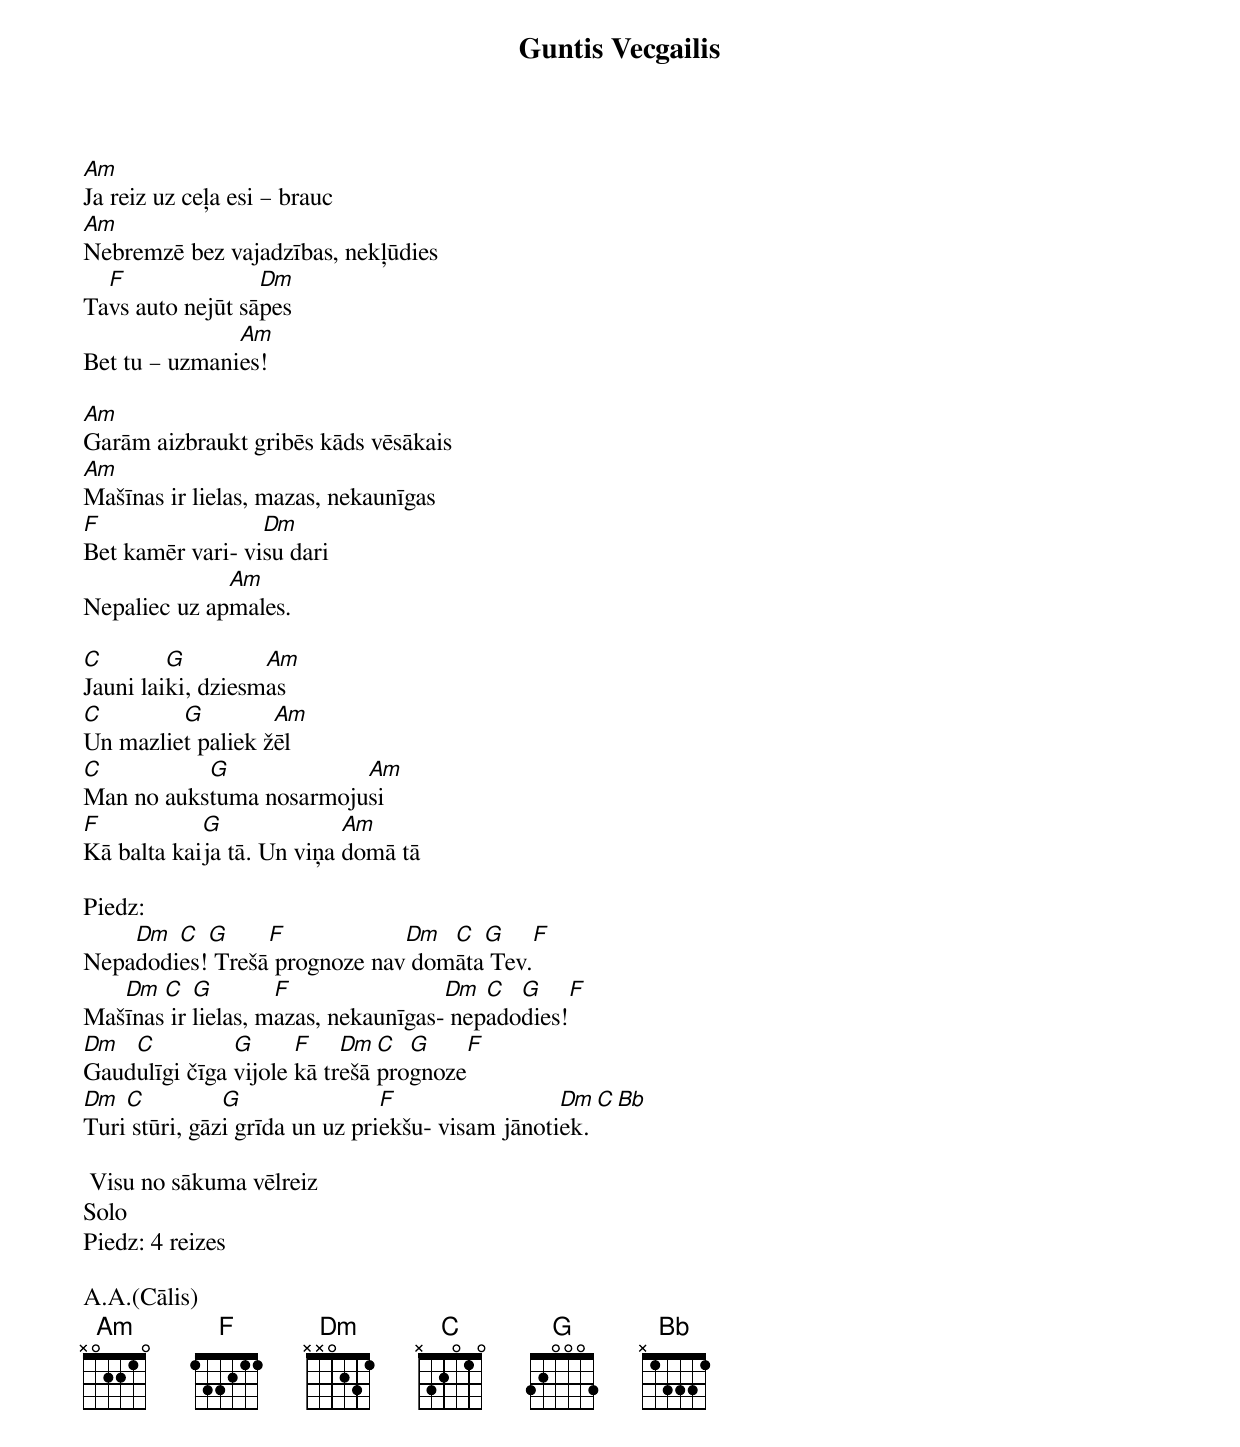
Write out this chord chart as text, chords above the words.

Guntis Vecgailis

Am
Ja reiz uz ceļa esi – brauc
Am
Nebremzē bez vajadzības, nekļūdies
  F               Dm
Tavs auto nejūt sāpes
               Am
Bet tu – uzmanies!

Am
Garām aizbraukt gribēs kāds vēsākais
Am
Mašīnas ir lielas, mazas, nekaunīgas
F                 Dm
Bet kamēr vari- visu dari
              Am
Nepaliec uz apmales.

C        G         Am
Jauni laiki, dziesmas
C        G         Am
Un mazliet paliek žēl
C          G             Am
Man no aukstuma nosarmojusi
F           G              Am
Kā balta kaija tā. Un viņa domā tā

Piedz:
    Dm  C  G     F            Dm  C  G     F
Nepadodies! Trešā prognoze nav domāta Tev.
   Dm  C   G        F                Dm  C  G     F
Mašīnas ir lielas, mazas, nekaunīgas- nepadodies!
Dm  C          G      F    Dm  C  G     F
Gaudulīgi čīga vijole kā trešā prognoze
Dm  C          G                F                 Dm  C   Bb
Turi stūri, gāzi grīda un uz priekšu- visam jānotiek.

 Visu no sākuma vēlreiz
Solo
Piedz: 4 reizes

A.A.(Cālis)
